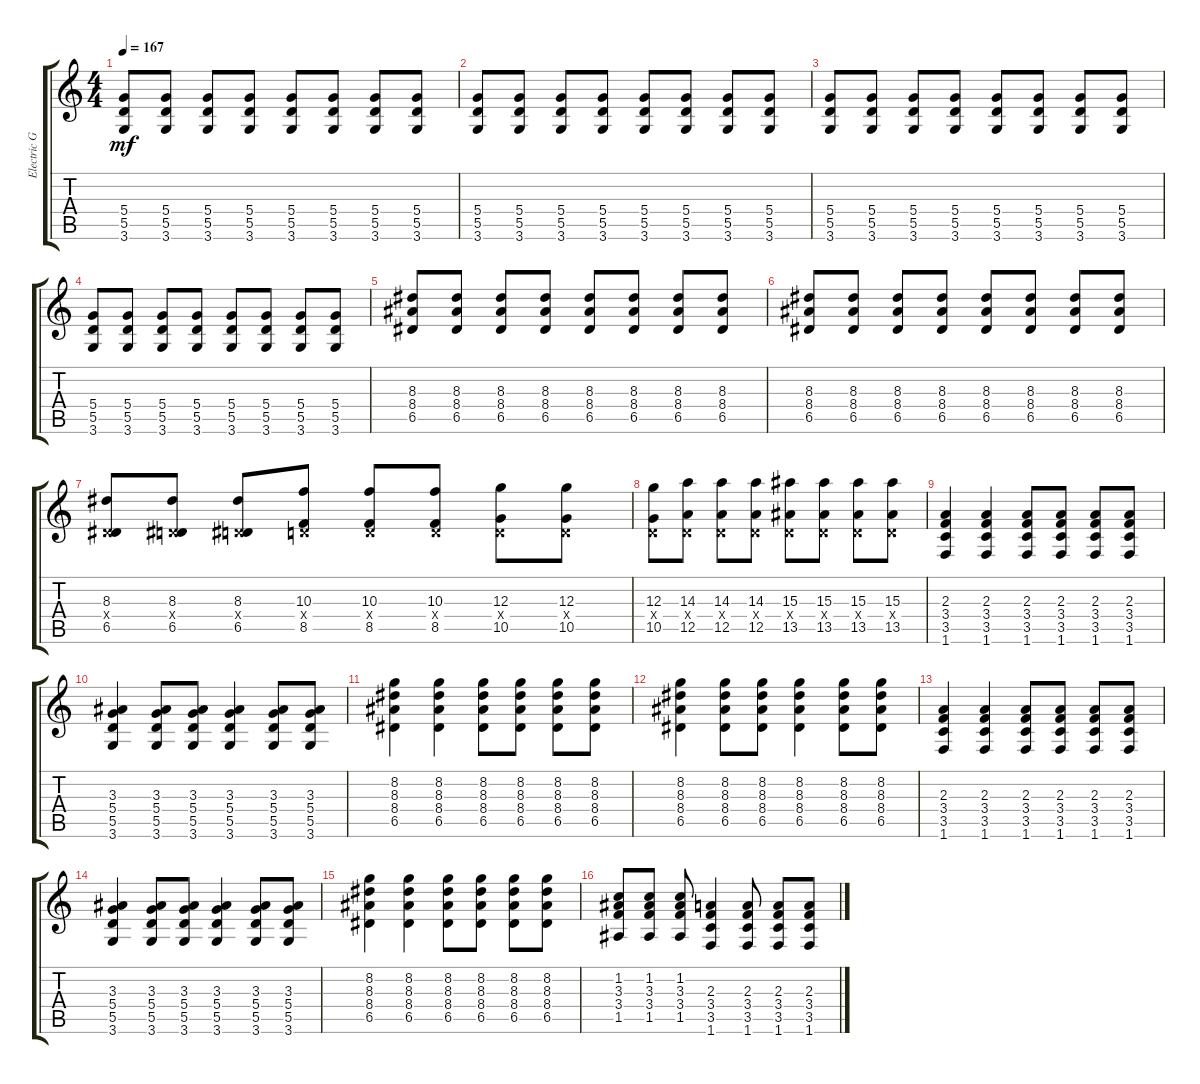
\track ("Electric Guitar" "Electric G") {instrument overdrivenguitar}
\staff {score tabs}
\tuning (E4 B3 G3 D3 A2 E2) {hide}
\ts (4 4)
\tempo 167
\clef g2
\ks c
(5.4 5.5 3.6).8{dy mf} (5.4 5.5 3.6).8 (5.4 5.5 3.6).8 (5.4 5.5 3.6).8 (5.4 5.5 3.6).8 (5.4 5.5 3.6).8 (5.4 5.5 3.6).8 (5.4 5.5 3.6).8 |
(5.4 5.5 3.6).8 (5.4 5.5 3.6).8 (5.4 5.5 3.6).8 (5.4 5.5 3.6).8 (5.4 5.5 3.6).8 (5.4 5.5 3.6).8 (5.4 5.5 3.6).8 (5.4 5.5 3.6).8 |
(5.4 5.5 3.6).8 (5.4 5.5 3.6).8 (5.4 5.5 3.6).8 (5.4 5.5 3.6).8 (5.4 5.5 3.6).8 (5.4 5.5 3.6).8 (5.4 5.5 3.6).8 (5.4 5.5 3.6).8 |
(5.4 5.5 3.6).8 (5.4 5.5 3.6).8 (5.4 5.5 3.6).8 (5.4 5.5 3.6).8 (5.4 5.5 3.6).8 (5.4 5.5 3.6).8 (5.4 5.5 3.6).8 (5.4 5.5 3.6).8 |
(8.3 8.4 6.5).8 (8.3 8.4 6.5).8 (8.3 8.4 6.5).8 (8.3 8.4 6.5).8 (8.3 8.4 6.5).8 (8.3 8.4 6.5).8 (8.3 8.4 6.5).8 (8.3 8.4 6.5).8 |
(8.3 8.4 6.5).8 (8.3 8.4 6.5).8 (8.3 8.4 6.5).8 (8.3 8.4 6.5).8 (8.3 8.4 6.5).8 (8.3 8.4 6.5).8 (8.3 8.4 6.5).8 (8.3 8.4 6.5).8 |
(8.3 0.4{x} 6.5).8 (8.3 0.4{x} 6.5).8 (8.3 0.4{x} 6.5).8 (10.3 0.4{x} 8.5).8 (10.3 0.4{x} 8.5).8 (10.3 0.4{x} 8.5).8 (12.3 0.4{x} 10.5).8 (12.3 0.4{x} 10.5).8 |
(12.3 0.4{x} 10.5).8 (14.3 0.4{x} 12.5).8 (14.3 0.4{x} 12.5).8 (14.3 0.4{x} 12.5).8 (15.3 0.4{x} 13.5).8 (15.3 0.4{x} 13.5).8 (15.3 0.4{x} 13.5).8 (15.3 0.4{x} 13.5).8 |
(2.3 3.4 3.5 1.6).4 (2.3 3.4 3.5 1.6).4 (2.3 3.4 3.5 1.6).8 (2.3 3.4 3.5 1.6).8 (2.3 3.4 3.5 1.6).8 (2.3 3.4 3.5 1.6).8 |
(3.3 5.4 5.5 3.6).4 (3.3 5.4 5.5 3.6).8 (3.3 5.4 5.5 3.6).8 (3.3 5.4 5.5 3.6).4 (3.3 5.4 5.5 3.6).8 (3.3 5.4 5.5 3.6).8 |
(8.2 8.3 8.4 6.5).4 (8.2 8.3 8.4 6.5).4 (8.2 8.3 8.4 6.5).8 (8.2 8.3 8.4 6.5).8 (8.2 8.3 8.4 6.5).8 (8.2 8.3 8.4 6.5).8 |
(8.2 8.3 8.4 6.5).4 (8.2 8.3 8.4 6.5).8 (8.2 8.3 8.4 6.5).8 (8.2 8.3 8.4 6.5).4 (8.2 8.3 8.4 6.5).8 (8.2 8.3 8.4 6.5).8 |
(2.3 3.4 3.5 1.6).4 (2.3 3.4 3.5 1.6).4 (2.3 3.4 3.5 1.6).8 (2.3 3.4 3.5 1.6).8 (2.3 3.4 3.5 1.6).8 (2.3 3.4 3.5 1.6).8 |
(3.3 5.4 5.5 3.6).4 (3.3 5.4 5.5 3.6).8 (3.3 5.4 5.5 3.6).8 (3.3 5.4 5.5 3.6).4 (3.3 5.4 5.5 3.6).8 (3.3 5.4 5.5 3.6).8 |
(8.2 8.3 8.4 6.5).4 (8.2 8.3 8.4 6.5).4 (8.2 8.3 8.4 6.5).8 (8.2 8.3 8.4 6.5).8 (8.2 8.3 8.4 6.5).8 (8.2 8.3 8.4 6.5).8 |
(1.2 3.3 3.4 1.5).8 (1.2 3.3 3.4 1.5).8 (1.2 3.3 3.4 1.5).8 (2.3 3.4 3.5 1.6).4 (2.3 3.4 3.5 1.6).8 (2.3 3.4 3.5 1.6).8 (2.3 3.4 3.5 1.6).8
